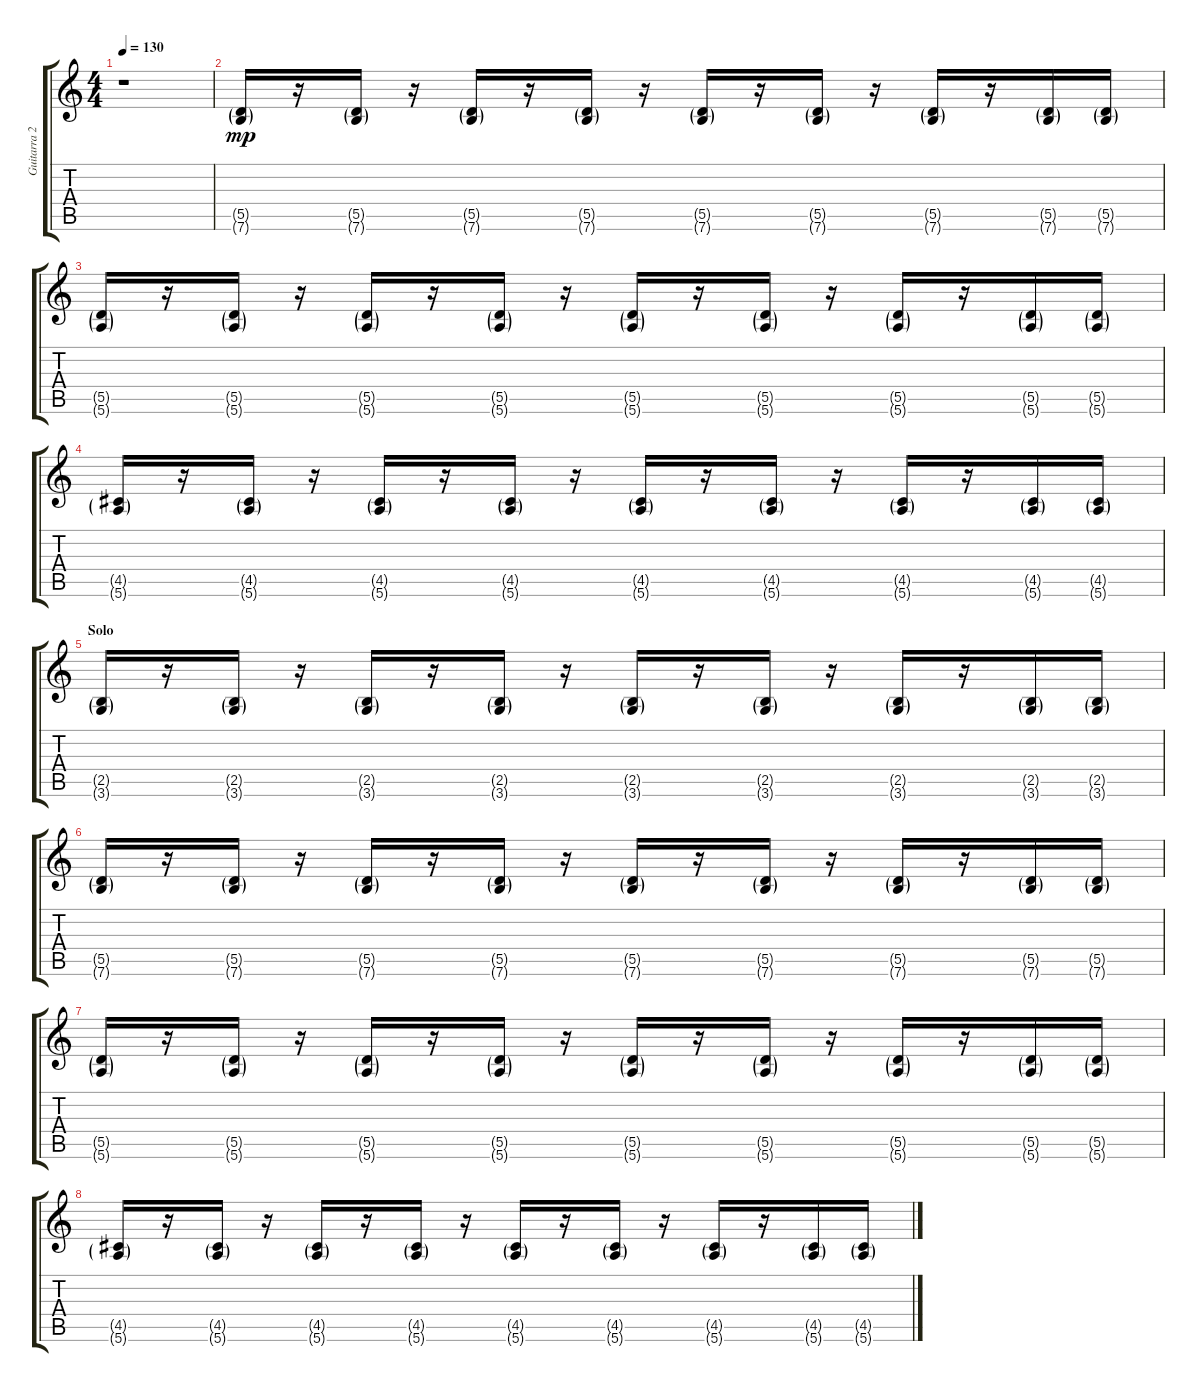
\track ("Guitarra 2" "Guitarra 2") {instrument distortionguitar}
\staff {score tabs}
\tuning (E4 B3 G3 D3 A2 E2) {hide}
\ts (4 4)
\tempo 130
\clef g2
\ks c
r.1{dy f} |
(5.5{g} 7.6{g}).16{dy mp instrument electricguitarmuted} r.16 (5.5{g} 7.6{g}).16 r.16 (5.5{g} 7.6{g}).16 r.16 (5.5{g} 7.6{g}).16 r.16 (5.5{g} 7.6{g}).16 r.16 (5.5{g} 7.6{g}).16 r.16 (5.5{g} 7.6{g}).16 r.16 (5.5{g} 7.6{g}).16 (5.5{g} 7.6{g}).16 |
(5.5{g} 5.6{g}).16{instrument electricguitarmuted} r.16 (5.5{g} 5.6{g}).16 r.16 (5.5{g} 5.6{g}).16 r.16 (5.5{g} 5.6{g}).16 r.16 (5.5{g} 5.6{g}).16 r.16 (5.5{g} 5.6{g}).16 r.16 (5.5{g} 5.6{g}).16 r.16 (5.5{g} 5.6{g}).16 (5.5{g} 5.6{g}).16 |
(4.5{g} 5.6{g}).16{instrument electricguitarmuted} r.16 (4.5{g} 5.6{g}).16 r.16 (4.5{g} 5.6{g}).16 r.16 (4.5{g} 5.6{g}).16 r.16 (4.5{g} 5.6{g}).16 r.16 (4.5{g} 5.6{g}).16 r.16 (4.5{g} 5.6{g}).16 r.16 (4.5{g} 5.6{g}).16 (4.5{g} 5.6{g}).16 |
\section ("" "Solo")
(2.5{g} 3.6{g}).16{instrument electricguitarmuted} r.16 (2.5{g} 3.6{g}).16 r.16 (2.5{g} 3.6{g}).16 r.16 (2.5{g} 3.6{g}).16 r.16 (2.5{g} 3.6{g}).16 r.16 (2.5{g} 3.6{g}).16 r.16 (2.5{g} 3.6{g}).16 r.16 (2.5{g} 3.6{g}).16 (2.5{g} 3.6{g}).16 |
(5.5{g} 7.6{g}).16{instrument electricguitarmuted} r.16 (5.5{g} 7.6{g}).16 r.16 (5.5{g} 7.6{g}).16 r.16 (5.5{g} 7.6{g}).16 r.16 (5.5{g} 7.6{g}).16 r.16 (5.5{g} 7.6{g}).16 r.16 (5.5{g} 7.6{g}).16 r.16 (5.5{g} 7.6{g}).16 (5.5{g} 7.6{g}).16 |
(5.5{g} 5.6{g}).16{instrument electricguitarmuted} r.16 (5.5{g} 5.6{g}).16 r.16 (5.5{g} 5.6{g}).16 r.16 (5.5{g} 5.6{g}).16 r.16 (5.5{g} 5.6{g}).16 r.16 (5.5{g} 5.6{g}).16 r.16 (5.5{g} 5.6{g}).16 r.16 (5.5{g} 5.6{g}).16 (5.5{g} 5.6{g}).16 |
(4.5{g} 5.6{g}).16{instrument electricguitarmuted} r.16 (4.5{g} 5.6{g}).16 r.16 (4.5{g} 5.6{g}).16 r.16 (4.5{g} 5.6{g}).16 r.16 (4.5{g} 5.6{g}).16 r.16 (4.5{g} 5.6{g}).16 r.16 (4.5{g} 5.6{g}).16 r.16 (4.5{g} 5.6{g}).16 (4.5{g} 5.6{g}).16
